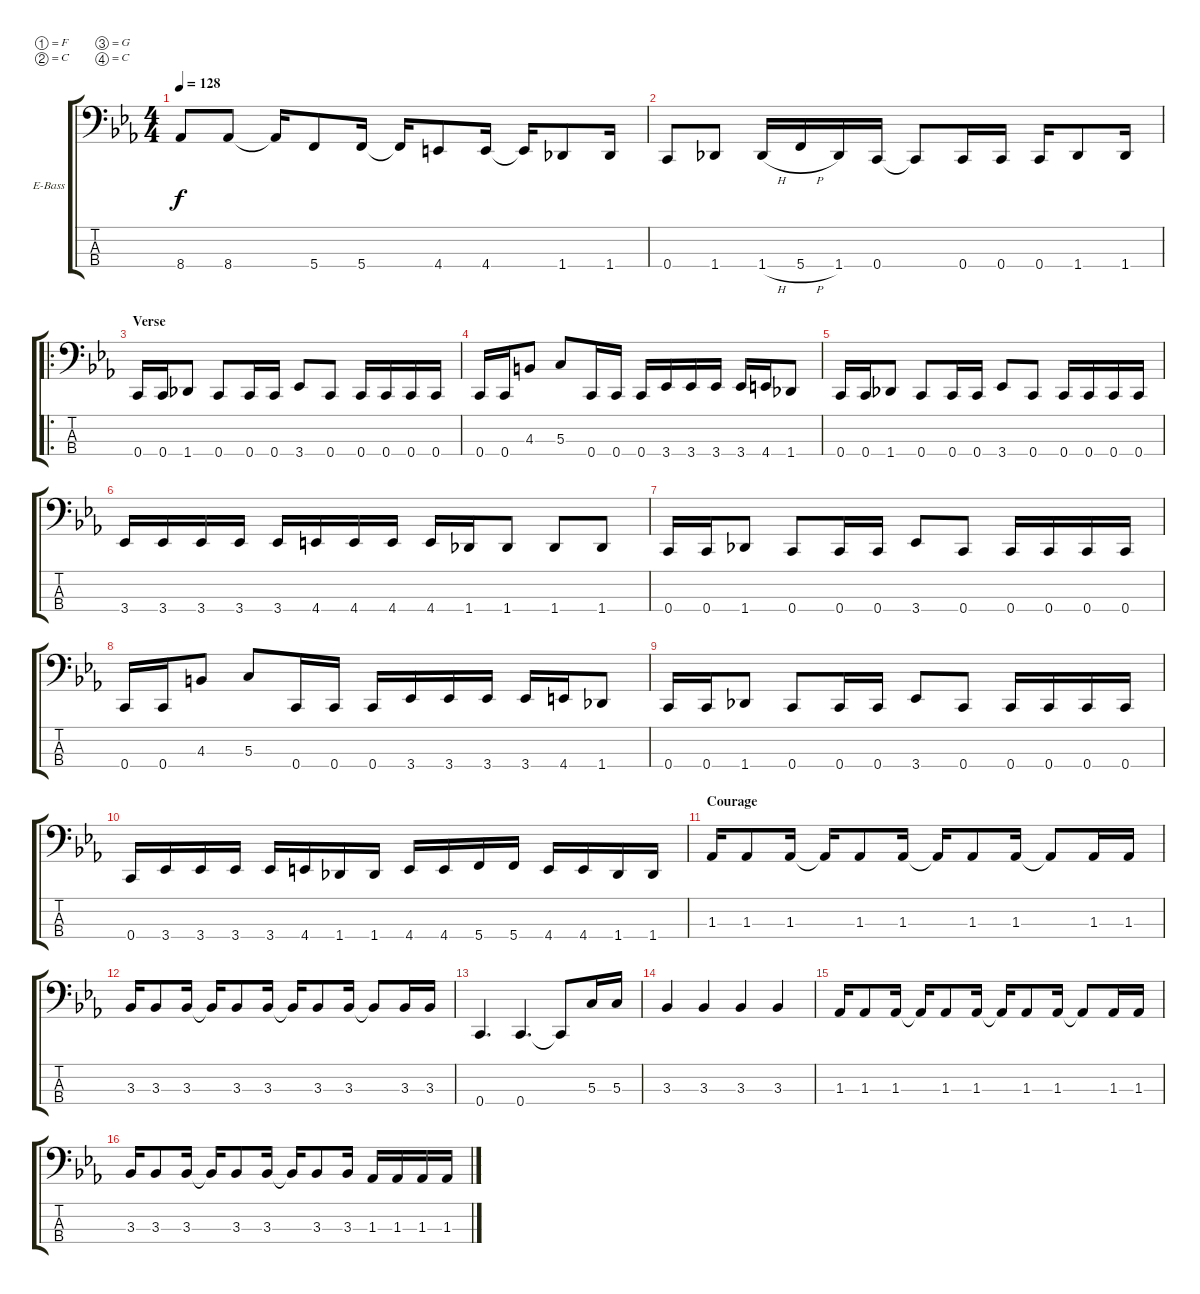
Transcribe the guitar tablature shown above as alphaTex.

\bracketExtendMode groupsimilarinstruments
\firstSystemTrackNameOrientation horizontal
\otherSystemsTrackNameOrientation horizontal
\track ("Electric Bass" "E-Bass") {instrument electricbassfinger}
\staff {score tabs}
\tuning (F2 C2 G1 C1)
\ts (4 4)
\tempo 128
\clef f4
\ks cminor
8.4.8{dy f} 8.4.8 8.4{t}.16 5.4.8 5.4.16 5.4{t}.16 4.4.8 4.4.16 4.4{t}.16 1.4.8 1.4.16 |
0.4.8 1.4.8 1.4{h}.16 5.4{h}.16 1.4.16 0.4.16 0.4{t}.8 0.4.16 0.4.16 0.4.16 1.4.8 1.4.16 |
\ro
\section ("" "Verse")
0.4.16 0.4.16 1.4.8 0.4.8 0.4.16 0.4.16 3.4.8 0.4.8 0.4.16 0.4.16 0.4.16 0.4.16 |
0.4.16 0.4.16 4.3.8 5.3.8 0.4.16 0.4.16 0.4.16 3.4.16 3.4.16 3.4.16 3.4.16 4.4.16 1.4.8 |
0.4.16 0.4.16 1.4.8 0.4.8 0.4.16 0.4.16 3.4.8 0.4.8 0.4.16 0.4.16 0.4.16 0.4.16 |
3.4.16 3.4.16 3.4.16 3.4.16 3.4.16 4.4.16 4.4.16 4.4.16 4.4.16 1.4.16 1.4.8 1.4.8 1.4.8 |
0.4.16 0.4.16 1.4.8 0.4.8 0.4.16 0.4.16 3.4.8 0.4.8 0.4.16 0.4.16 0.4.16 0.4.16 |
0.4.16 0.4.16 4.3.8 5.3.8 0.4.16 0.4.16 0.4.16 3.4.16 3.4.16 3.4.16 3.4.16 4.4.16 1.4.8 |
0.4.16 0.4.16 1.4.8 0.4.8 0.4.16 0.4.16 3.4.8 0.4.8 0.4.16 0.4.16 0.4.16 0.4.16 |
0.4.16 3.4.16 3.4.16 3.4.16 3.4.16 4.4.16 1.4.16 1.4.16 4.4.16 4.4.16 5.4.16 5.4.16 4.4.16 4.4.16 1.4.16 1.4.16 |
\section ("" "Courage")
1.3.16 1.3.8 1.3.16 1.3{t}.16 1.3.8 1.3.16 1.3{t}.16 1.3.8 1.3.16 1.3{t}.8 1.3.16 1.3.16 |
3.3.16 3.3.8 3.3.16 3.3{t}.16 3.3.8 3.3.16 3.3{t}.16 3.3.8 3.3.16 3.3{t}.8 3.3.16 3.3.16 |
0.4.4{d} 0.4.4{d} 0.4{t}.8 5.3.16 5.3.16 |
3.3.4 3.3.4 3.3.4 3.3.4 |
1.3.16 1.3.8 1.3.16 1.3{t}.16 1.3.8 1.3.16 1.3{t}.16 1.3.8 1.3.16 1.3{t}.8 1.3.16 1.3.16 |
3.3.16 3.3.8 3.3.16 3.3{t}.16 3.3.8 3.3.16 3.3{t}.16 3.3.8 3.3.16 1.3.16 1.3.16 1.3.16 1.3.16
